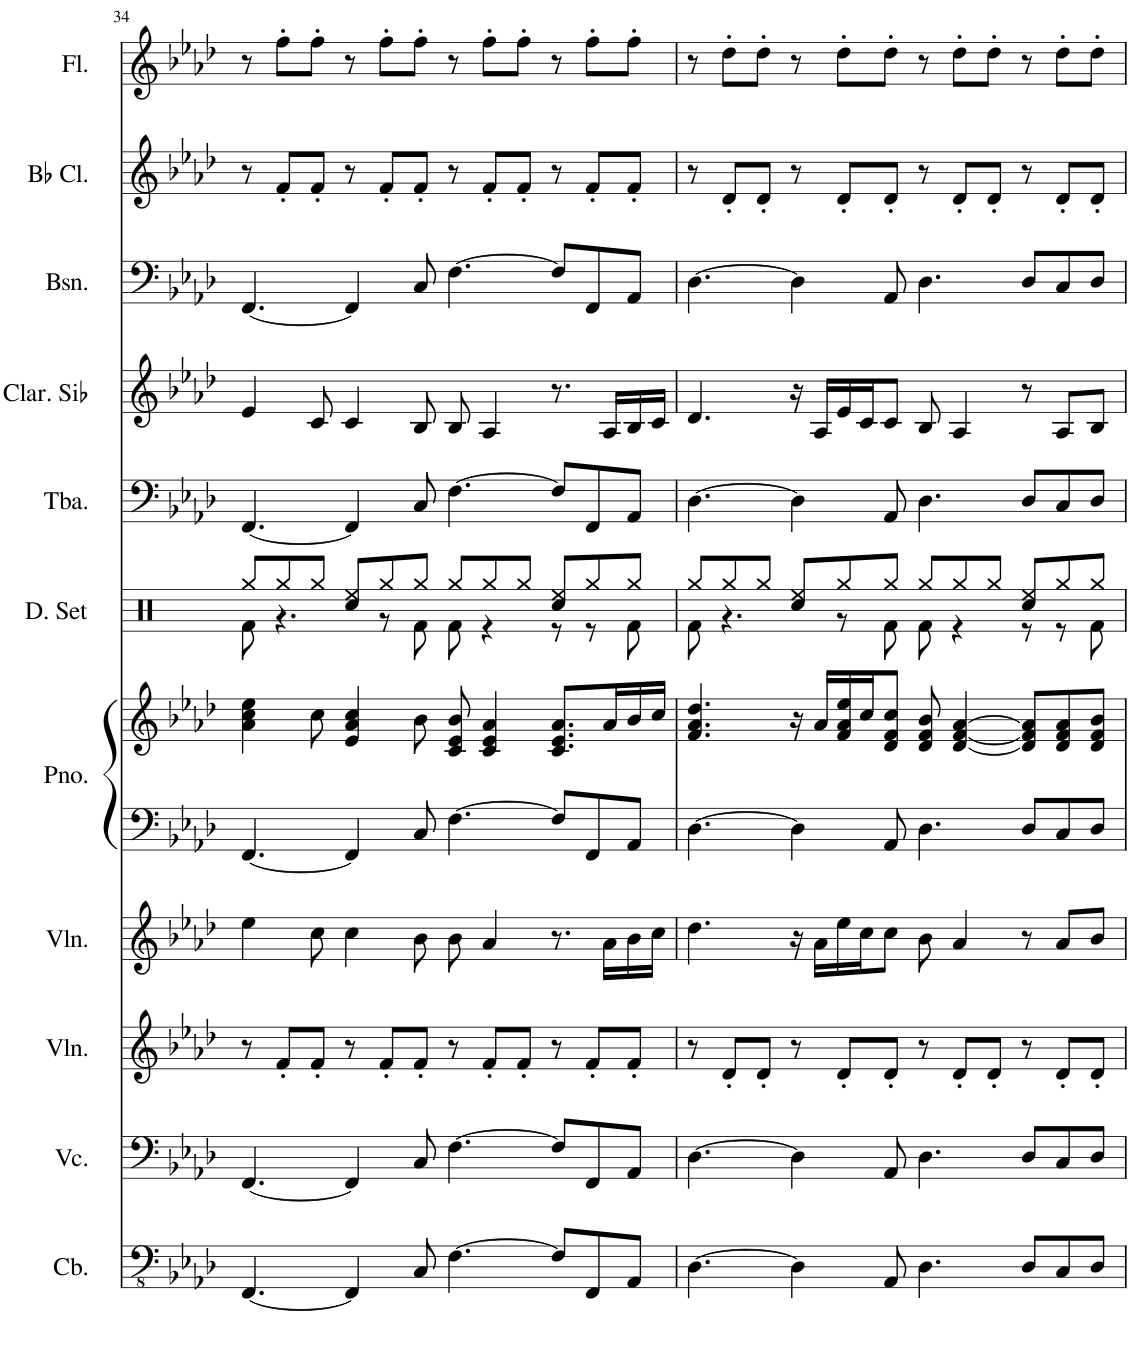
**kern	**kern	**kern	**kern	**kern	**kern	**kern	**kern	**kern	**kern	**kern
*part10	*part9	*part8	*part7	*part6	*part6	*part5	*part4	*part3	*part2	*part1
*staff11	*staff10	*staff9	*staff8	*staff7	*staff6	*staff5	*staff4	*staff3	*staff2	*staff1
*I"Contrabass	*I"Violoncello	*I"Violin	*I"Violin	*I"Piano	*	*I"Tuba	*I"Clarinette en Sib	*I"Bassoon	*I"Bb Clarinet	*I"Flute
*I'Cb.	*I'Vc.	*I'Vln.	*I'Vln.	*I'Pno.	*	*I'Tba.	*I'Clar. Sib	*I'Bsn.	*I'Bb Cl.	*I'Fl.
!!LO:PB:g=z
*clefFv4	*clefF4	*clefG2	*clefG2	*clefF4	*clefG2	*clefF4	*clefG2	*clefF4	*clefG2	*clefG2
*ITrd7c12	*	*	*	*	*	*	*ITrd1c2	*	*ITrd1c2	*
*k[b-e-a-d-]	*k[b-e-a-d-]	*k[b-e-a-d-]	*k[b-e-a-d-]	*k[b-e-a-d-]	*k[b-e-a-d-]	*k[b-e-a-d-]	*k[b-e-a-d-]	*k[b-e-a-d-]	*k[b-e-a-d-]	*k[b-e-a-d-]
*M12/8	*M12/8	*M12/8	*M12/8	*M12/8	*M12/8	*M12/8	*M12/8	*M12/8	*M12/8	*M12/8
=34	=34	=34	=34	=34	=34	=34	=34	=34	=34	=34
[4.FFF/	[4.FF/	8r	4ee-\	[4.FF/	4a-\ 4cc\ 4ee-\	[4.FF/	4e-/	[4.FF/	8r	8r
.	.	8f'/L	.	.	.	.	.	.	8f'/L	8ff'\L
.	.	8f'/J	8cc\	.	8cc\	.	8c/	.	8f'/J	8ff'\J
4FFF/]	4FF/]	8r	4cc\	4FF/]	4e-/ 4a-/ 4cc/	4FF/]	4c/	4FF/]	8r	8r
.	.	8f'/L	.	.	.	.	.	.	8f'/L	8ff'\L
8CC/	8C/	8f'/J	8b-\	8C/	8b-\	8C/	8B-/	8C/	8f'/J	8ff'\J
[4.FF\	[4.F\	8r	8b-\	[4.F\	8c/ 8e-/ 8b-/	[4.F\	8B-/	[4.F\	8r	8r
.	.	8f'/L	4a-/	.	4c/ 4e-/ 4a-/	.	4A-/	.	8f'/L	8ff'\L
.	.	8f'/J	.	.	.	.	.	.	8f'/J	8ff'\J
8FF/L]	8F/L]	8r	8.r	8F/L]	8.c/ 8.e-/ 8.a-/L	8F/L]	8.r	8F/L]	8r	8r
8FFF/	8FF/	8f'/L	.	8FF/	.	8FF/	.	8FF/	8f'/L	8ff'\L
.	.	.	16a-\LL	.	16a-/L	.	16A-/LL	.	.	.
8AAA-/J	8AA-/J	8f'/J	16b-\	8AA-/J	16b-/	8AA-/J	16B-/	8AA-/J	8f'/J	8ff'\J
.	.	.	16cc\JJ	.	16cc/JJ	.	16c/JJ	.	.	.
=35	=35	=35	=35	=35	=35	=35	=35	=35	=35	=35
[4.DD-\	[4.D-\	8r	4.dd-\	[4.D-\	4.f/ 4.a-/ 4.dd-/	[4.D-\	4.d-/	[4.D-\	8r	8r
.	.	8d-'/L	.	.	.	.	.	.	8d-'/L	8dd-'\L
.	.	8d-'/J	.	.	.	.	.	.	8d-'/J	8dd-'\J
4DD-\]	4D-\]	8r	16r	4D-\]	16r	4D-\]	16r	4D-\]	8r	8r
.	.	.	16a-\LL	.	16a-/LL	.	16A-/LL	.	.	.
.	.	8d-'/L	16ee-\	.	16f/ 16a-/ 16ee-/	.	16e-/	.	8d-'/L	8dd-'\L
.	.	.	16cc\J	.	16cc/J	.	16c/J	.	.	.
8AAA-/	8AA-/	8d-'/J	8cc\J	8AA-/	8d-/ 8f/ 8cc/J	8AA-/	8c/J	8AA-/	8d-'/J	8dd-'\J
4.DD-\	4.D-\	8r	8b-\	4.D-\	8d-/ 8f/ 8b-/	4.D-\	8B-/	4.D-\	8r	8r
.	.	8d-'/L	4a-/	.	[4d-/ [4f/ [4a-/	.	4A-/	.	8d-'/L	8dd-'\L
.	.	8d-'/J	.	.	.	.	.	.	8d-'/J	8dd-'\J
8DD-/L	8D-/L	8r	8r	8D-/L	8d-/] 8f/] 8a-/]L	8D-/L	8r	8D-/L	8r	8r
8CC/	8C/	8d-'/L	8a-/L	8C/	8d-/ 8f/ 8a-/	8C/	8A-/L	8C/	8d-'/L	8dd-'\L
8DD-/J	8D-/J	8d-'/J	8b-/J	8D-/J	8d-/ 8f/ 8b-/J	8D-/J	8B-/J	8D-/J	8d-'/J	8dd-'\J
=	=	=	=	=	=	=	=	=	=	=
*-	*-	*-	*-	*-	*-	*-	*-	*-	*-	*-
